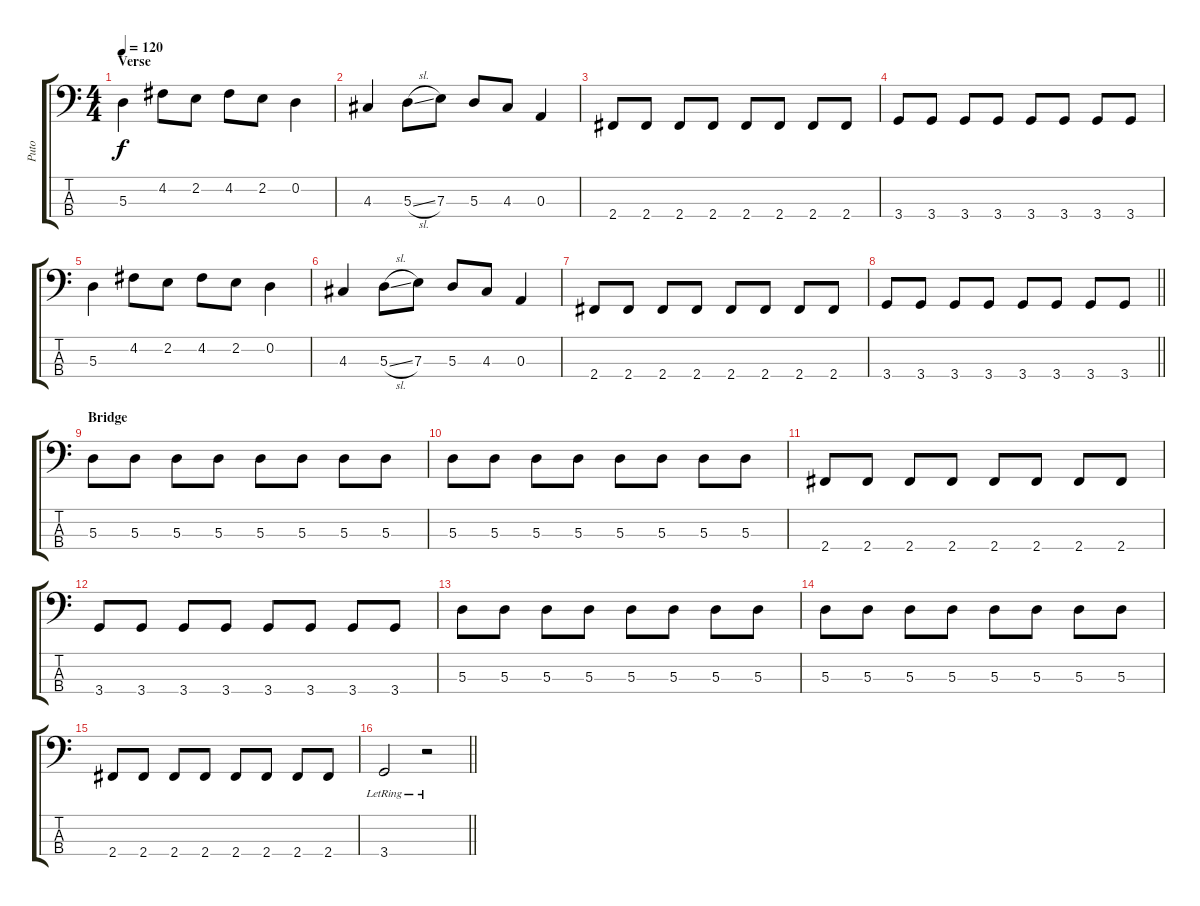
\track ("Puto" "Puto") {instrument electricbasspick}
\staff {score tabs}
\tuning (G2 D2 A1 E1) {hide}
\ts (4 4)
\section ("" "Verse")
\tempo 120
\clef f4
\ks c
5.3.4{dy f} 4.2.8 2.2.8 4.2.8 2.2.8 0.2.4 |
4.3.4 5.3{sl}.8 7.3.8 5.3.8 4.3.8 0.3.4 |
2.4.8 2.4.8 2.4.8 2.4.8 2.4.8 2.4.8 2.4.8 2.4.8 |
3.4.8 3.4.8 3.4.8 3.4.8 3.4.8 3.4.8 3.4.8 3.4.8 |
5.3.4 4.2.8 2.2.8 4.2.8 2.2.8 0.2.4 |
4.3.4 5.3{sl}.8 7.3.8 5.3.8 4.3.8 0.3.4 |
2.4.8 2.4.8 2.4.8 2.4.8 2.4.8 2.4.8 2.4.8 2.4.8 |
\barLineRight lightlight
3.4.8 3.4.8 3.4.8 3.4.8 3.4.8 3.4.8 3.4.8 3.4.8 |
\section ("" "Bridge")
5.3.8 5.3.8 5.3.8 5.3.8 5.3.8 5.3.8 5.3.8 5.3.8 |
5.3.8 5.3.8 5.3.8 5.3.8 5.3.8 5.3.8 5.3.8 5.3.8 |
2.4.8 2.4.8 2.4.8 2.4.8 2.4.8 2.4.8 2.4.8 2.4.8 |
3.4.8 3.4.8 3.4.8 3.4.8 3.4.8 3.4.8 3.4.8 3.4.8 |
5.3.8 5.3.8 5.3.8 5.3.8 5.3.8 5.3.8 5.3.8 5.3.8 |
5.3.8 5.3.8 5.3.8 5.3.8 5.3.8 5.3.8 5.3.8 5.3.8 |
2.4.8 2.4.8 2.4.8 2.4.8 2.4.8 2.4.8 2.4.8 2.4.8 |
\barLineRight lightlight
3.4{lr}.2 r.2
